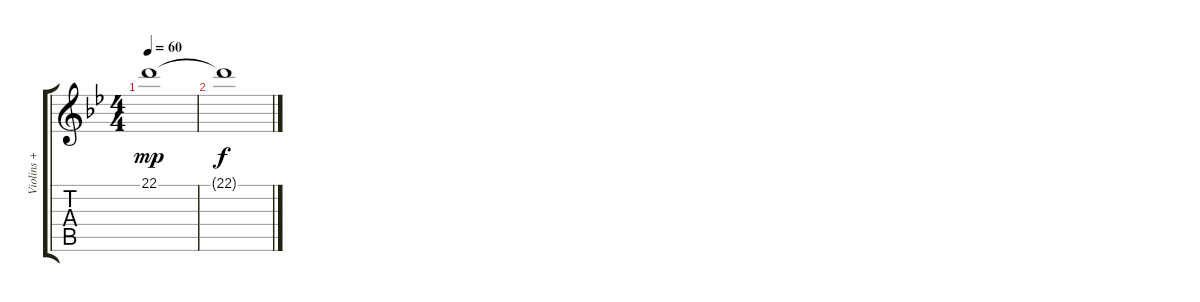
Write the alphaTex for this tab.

\track ("Violins + Violas" "Violins + ") {instrument stringensemble1}
\staff {score tabs}
\tuning (E4 B3 G3 D3 A2 E2) {hide}
\ts (4 4)
\tempo 60
\clef g2
\ks gminor
22.1{t}.1{dy mp volume 0} |
22.1{t}.1{dy f}
